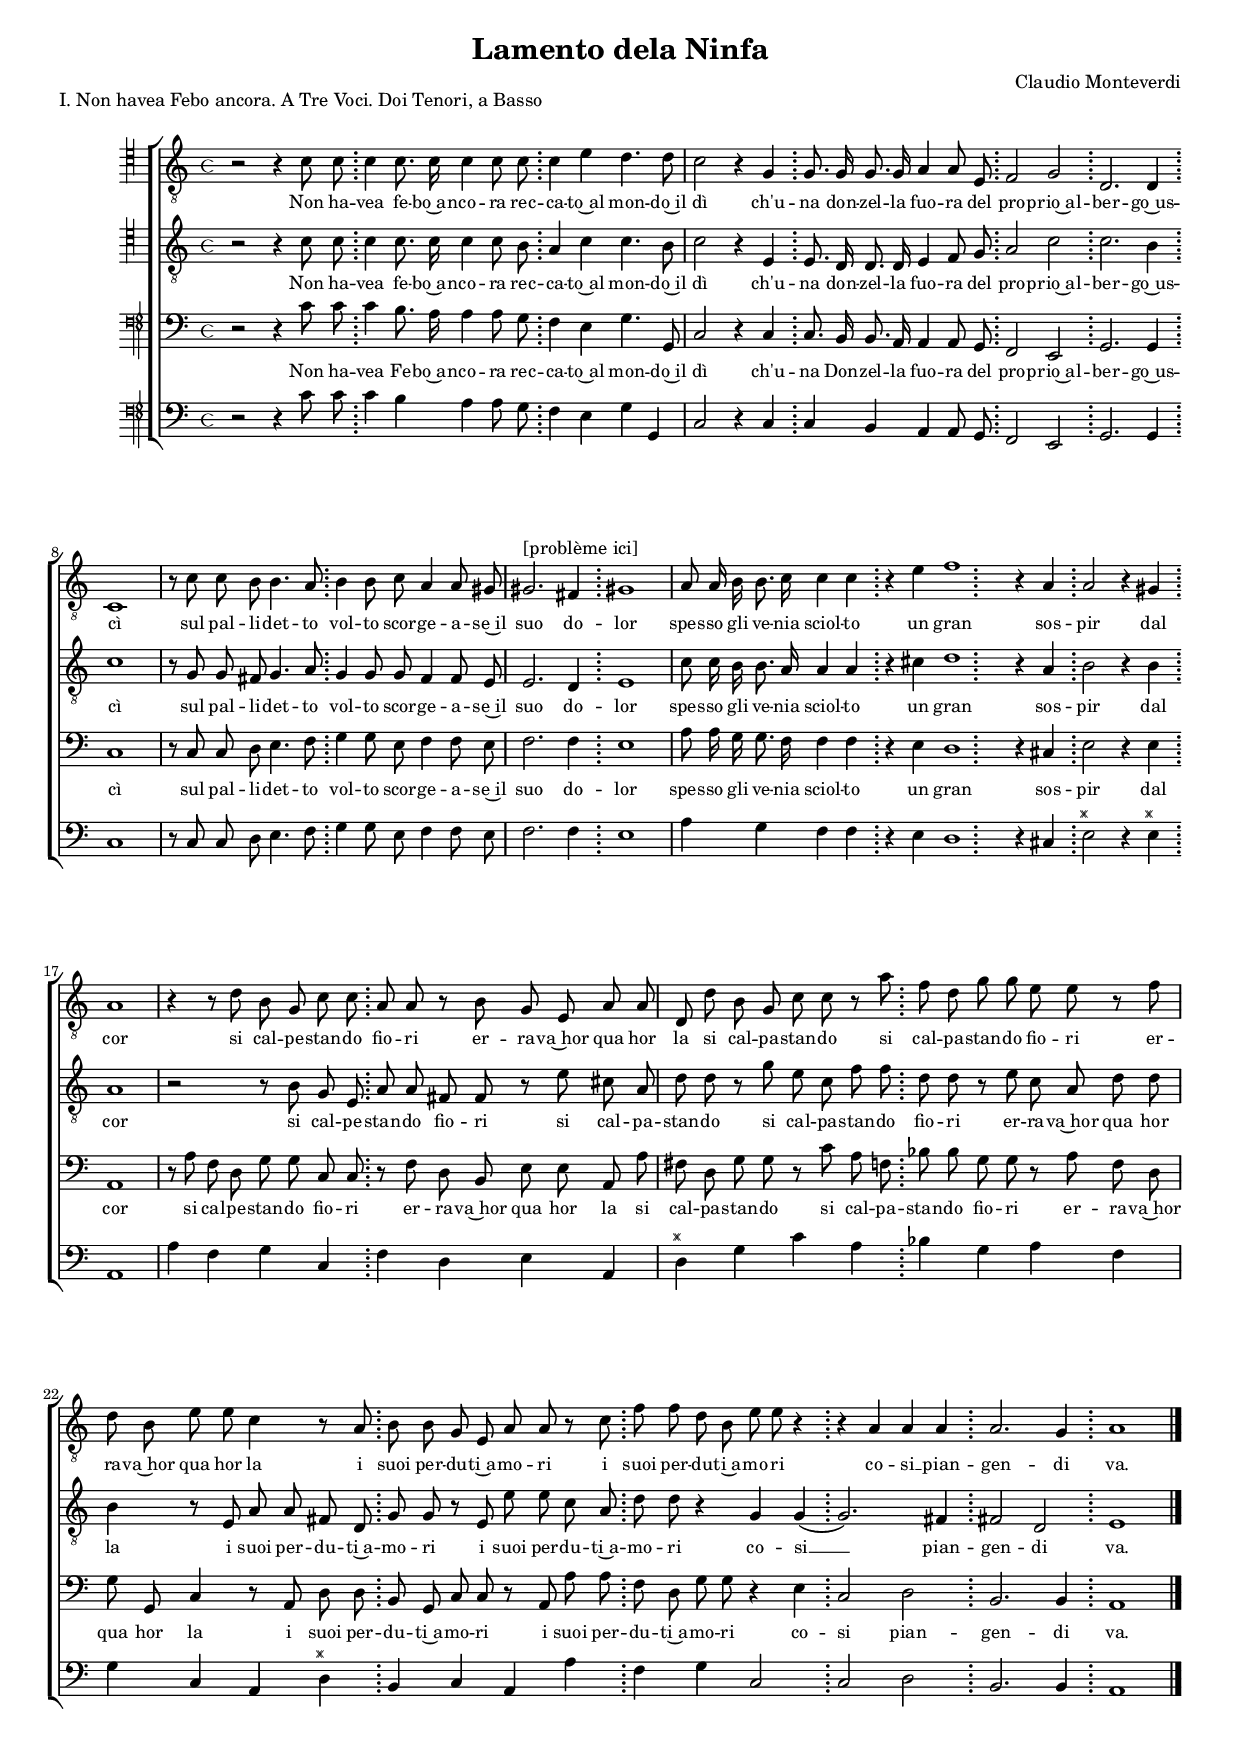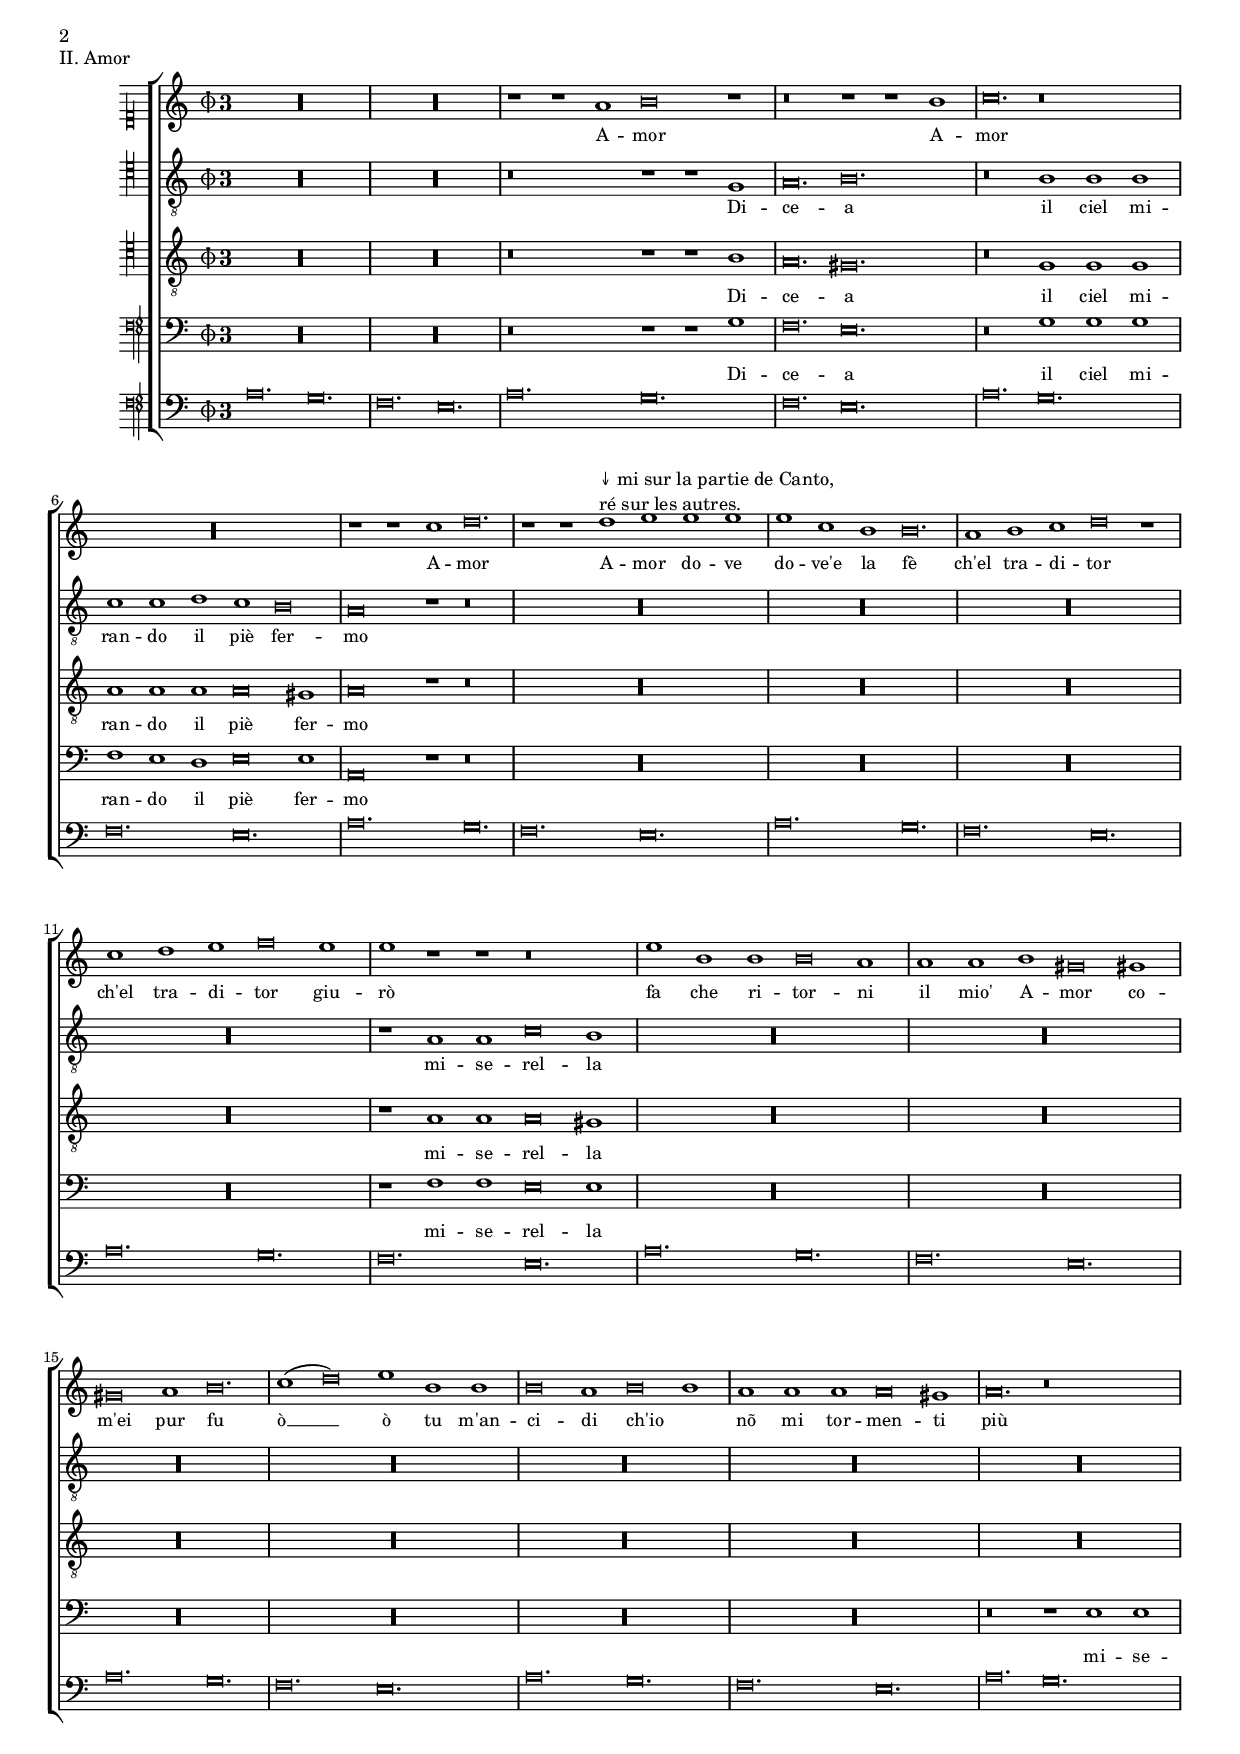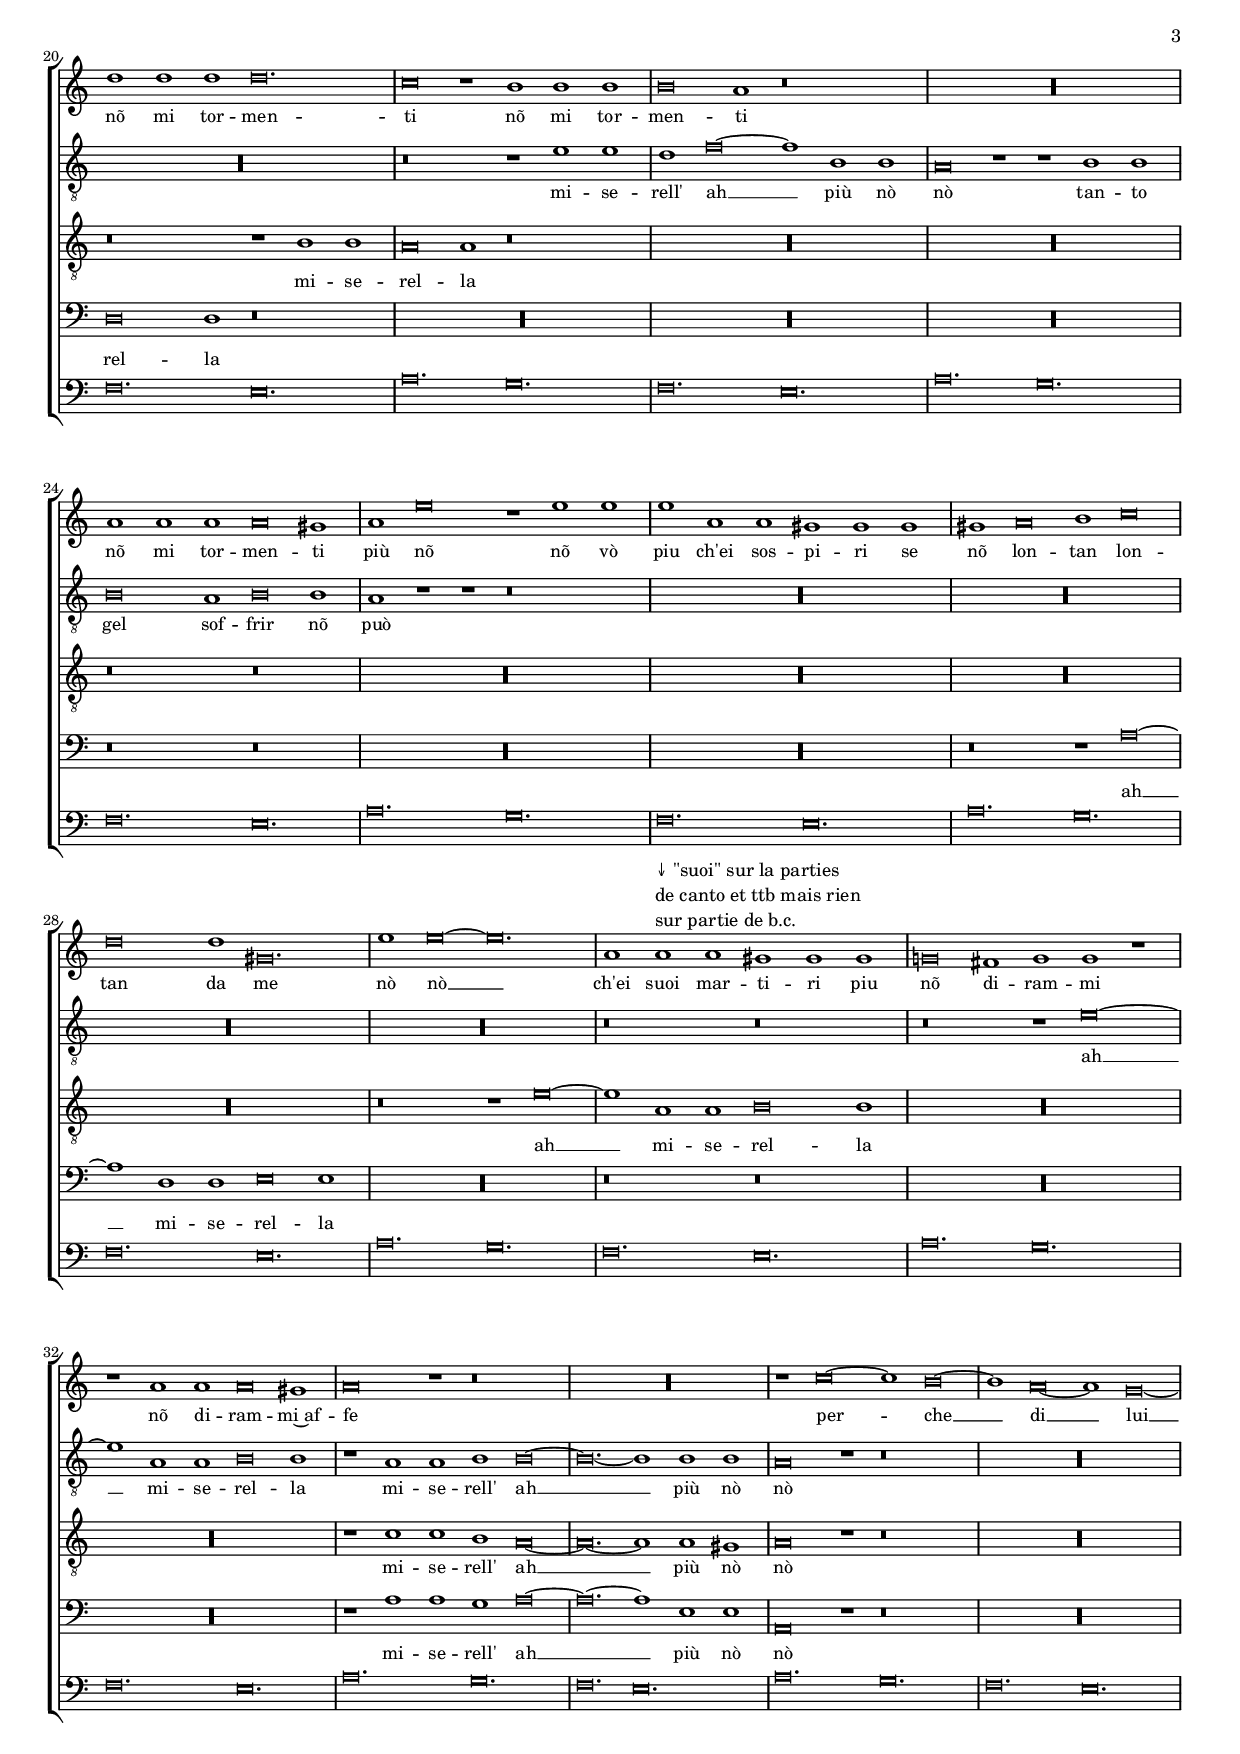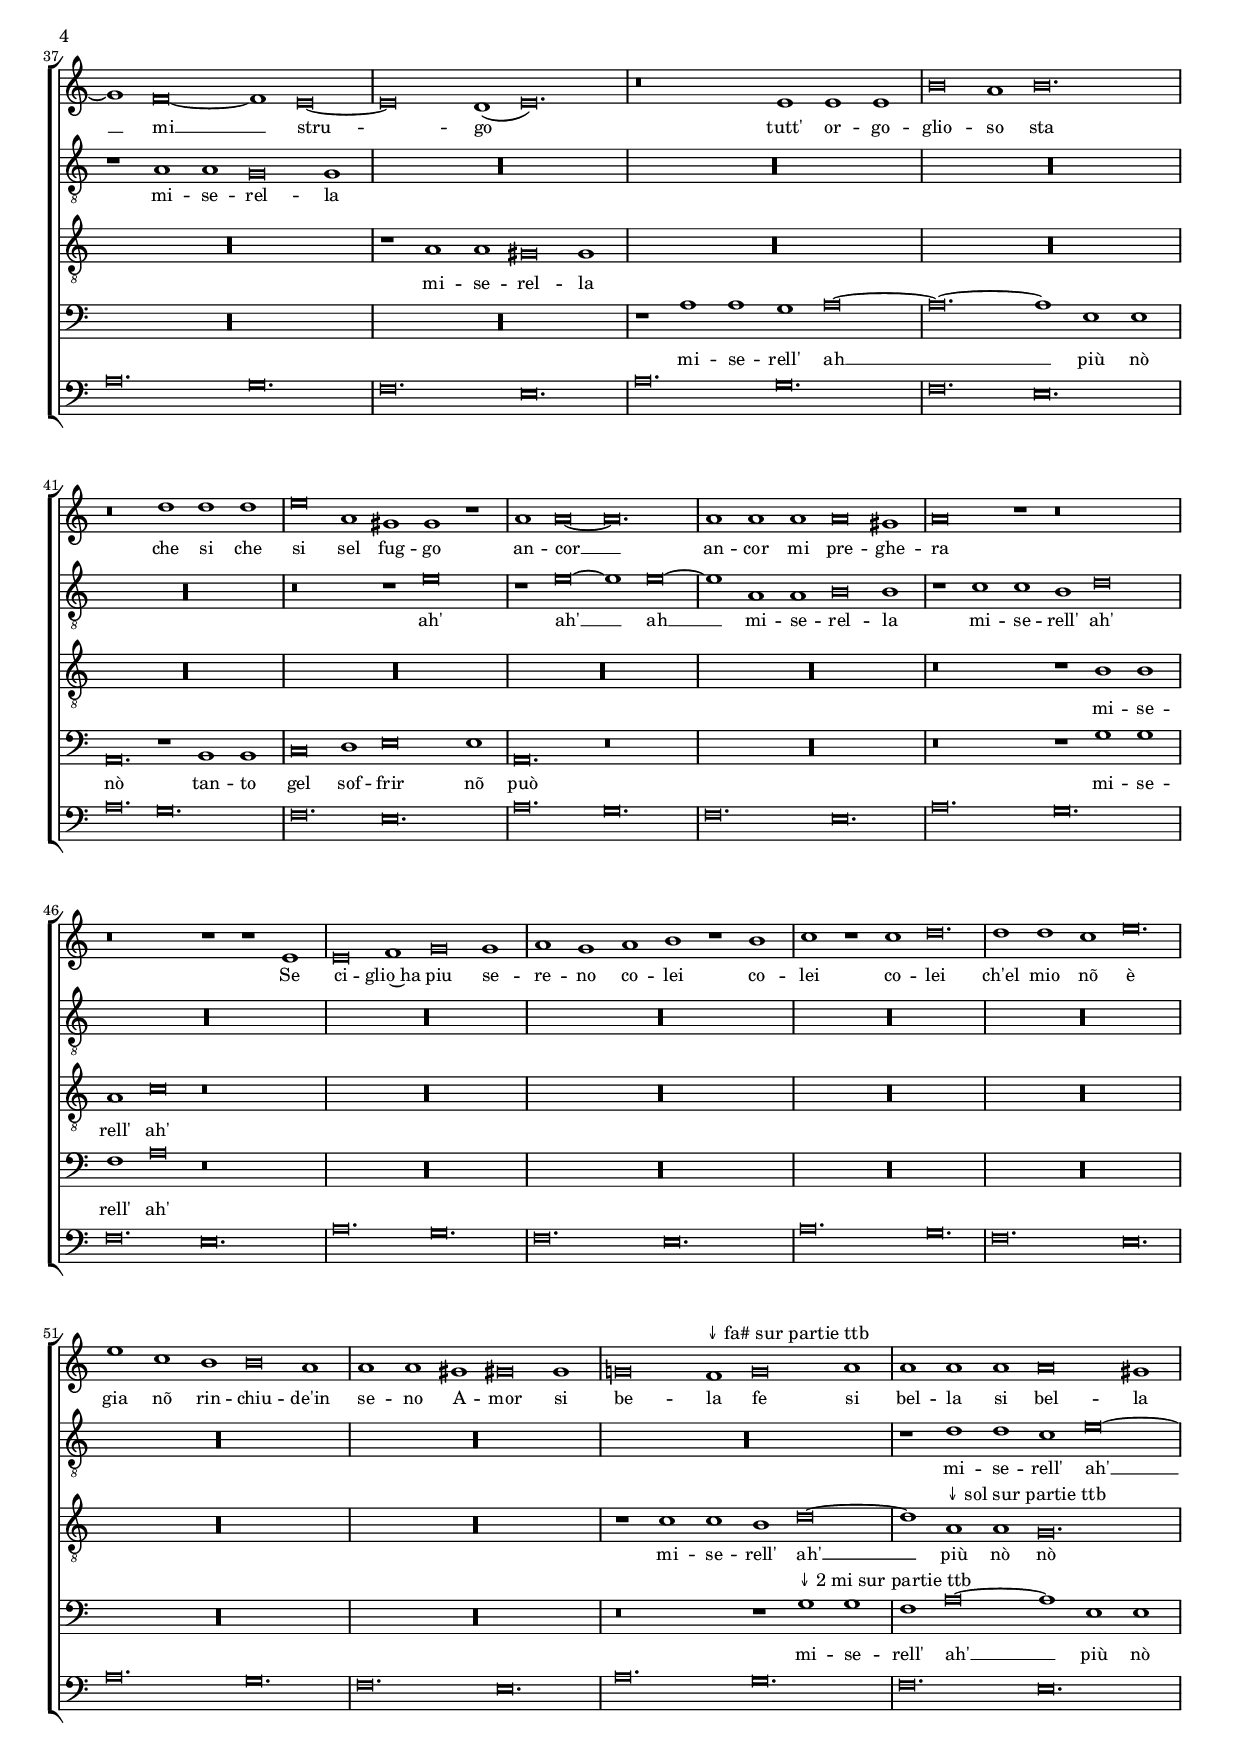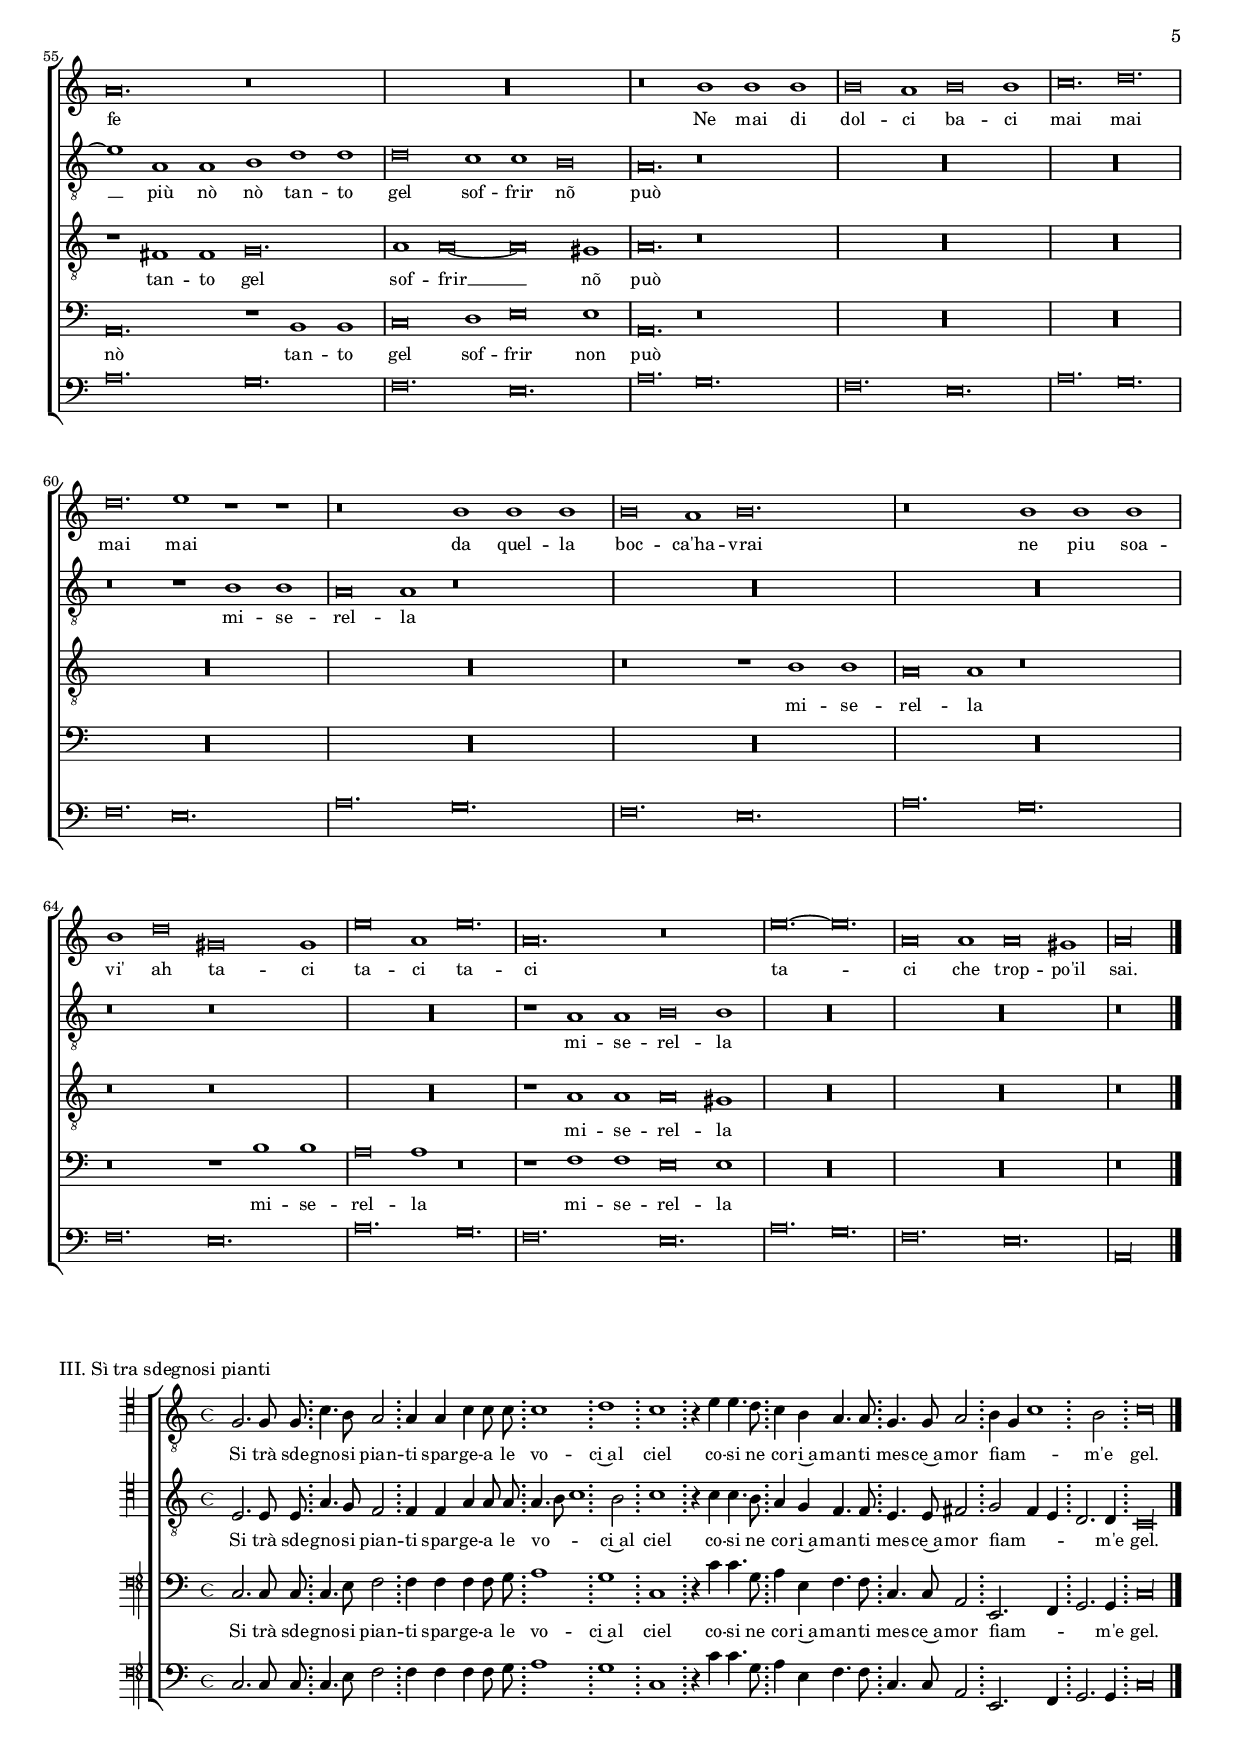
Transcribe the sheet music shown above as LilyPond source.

#(ly:set-option 'urtext #f)
\layout { indent = 17\mm incipit-width = #7 }
#(set-global-staff-size 16)
\include "italiano.ly"

#(ly:set-option 'ancient-alteration (eqv? #t (ly:get-option 'urtext)))
#(ly:set-option 'ancient-style (eqv? #t (ly:get-option 'urtext)))
#(ly:set-option 'non-incipit (eqv? #t (ly:get-option 'urtext)))

\include "../../common/clef-key.ily"
\include "../../common/alterations.ily"

urtext =
#(define-music-function (parser location music) (ly:music?)
   (if (eqv? #t (ly:get-option 'urtext))
       music
       (make-music 'Music 'void #t)))

modified =
#(define-music-function (parser location music) (ly:music?)
   (if (eqv? #t (ly:get-option 'urtext))
       (make-music 'Music 'void #t)
       music))

ficta = { \urtext\once\set suggestAccidentals = ##t }

ligature =
 #(define-music-function (parser location music) (ly:music?)
    (if (eqv? #t (ly:get-option 'urtext))
        #{ \override NoteHead #'style = #'blackpetrucci
           $music
           \revert NoteHead #'style #}
        music))

doubleBreve = {
  \once\override NoteHead #'stencil = 
  #(lambda (grob)
     (grob-interpret-markup
      grob
      (markup #:musicglyph "noteheads.sM3ligmensural")))
}

longaUp = {
  \once\override NoteHead #'stencil = 
  #(lambda (grob)
     (grob-interpret-markup
      grob
      (markup #:musicglyph "noteheads.uM2mensural")))
}

sharpMensural = \markup\musicglyph #"accidentals.mensural1"

markBegin =
#(define-music-function (parser location direction mark) (number? markup?)
   #{ 
  \once \override Score . RehearsalMark #'break-visibility = #end-of-line-invisible
  \once \override Score . RehearsalMark #'direction = $direction
  \once \override Score . RehearsalMark #'self-alignment-X = #LEFT
  \once \override Score . RehearsalMark #'font-size = #1
  \mark $mark #})

\layout {
  \context {
    \Voice
    autoBeaming = ##f
  }
  \context {
    \Lyrics
    \override LyricText #'font-size = #0
  }
}


Icontinuo = {
  \clef "petrucci-f4/bass"
  r2 r4 do'8 do' do'4 si la la8 sol fa4 mi sol sol,
  do2 r4 do do si, la, la,8 sol, fa,2 mi,
  sol,2. sol,4 do1
  r8 do do re mi4. fa8 sol4 sol8 mi fa4 fa8 mi
  fa2. fa4 mi1
  la4 sol fa fa
  r4 mi re1 r4 dod mi2^\sharpMensural r4 mi^\sharpMensural la,1
  la4 fa sol do fa re mi la,
  re^\sharpMensural sol do' la sib sol la fa
  sol do la, re^\sharpMensural
  si, do la, la fa sol do2 do re si,2. si,4 la,1
}

ItenoreSecondo = {
  \clef "petrucci-c4/G_8"
  r2 r4 do'8 do' do'4 do'8. do'16 do'4 do'8 si la4 do' do'4. si8
  do'2 r4 mi mi8. re16 re8. re16 mi4 fa8 sol la2 do' do'2. si4
  do'1 r8 sol sol fad sol4. la8 sol4 sol8 sol fa4 fa8 mi mi2. re4 mi1 do'8 do'16 si si8. la16
  la4 la r dod' re'1 r4 la si2 r4 si la1 | r2 r8 si sol mi | la la fad fad
  r8 mi' dod' la | re' re' r sol' mi' do' fa' fa' | re' re' r mi' do' la re' re'
  si4 r8 mi la la fad re sol sol r mi mi' mi' do' la | re' re' r4
  sol sol( sol2.) fad4 fad2 re mi1
}

ItenoreSecondoText = \lyricmode {
  Non ha -- vea fe -- bo~an -- co -- ra
  rec -- ca -- to~al mon -- do~il dì
  ch'u -- na don -- zel -- la fuo -- ra
  del pro -- prio~al -- ber -- go~us -- cì

  sul pal -- li -- det -- to vol -- to
  scor -- ge -- a -- se~il suo do -- lor
  spes -- so gli ve -- nia sciol -- to
  un gran sos -- pir dal cor

  si cal -- pe -- stan -- do fio -- ri
  si cal -- pa -- stan -- do
  si cal -- pa -- stan -- do fio -- ri
  er -- ra -- va~hor qua hor la
  i suoi per -- du -- ti~a -- mo -- ri
  i suoi per -- du -- ti~a -- mo -- ri
  co -- si __ pian -- gen -- di va.
}

ItenorePrimo = {
  \clef "petrucci-c4/G_8"
  r2 r4 do'8 do' do'4 do'8. do'16 do'4 do'8 do' do'4 mi'
  re'4. re'8 do'2 r4 sol sol8. sol16 sol8. sol16 la4 la8 mi fa2
  sol2 re2. re4 do1 r8 do' do' si si4. la8 si4 si8 do' la4 la8 sold sold2.^"[problème ici]" fad4
  sold1 la8 la16 si si8. do'16 do'4 do' r mi' fa'1 r4 la la2 r4 sold la1 r4 r8 re'
  si sol do' do' | la8 la r si sol mi la la re re' si sol do' do' r la'
  fa' re' sol' sol' mi' mi' r fa' | re' si mi' mi' do'4 r8 la si si sol mi
  la la r do' | fa' fa' re' si mi' mi' r4 | r la la la la2. sol4 la1 |
}

ItenorePrimoText = \lyricmode {
  Non ha -- vea fe -- bo~an -- co -- ra
  rec -- ca -- to~al mon -- do~il dì
  ch'u -- na don -- zel -- la fuo -- ra
  del pro -- prio~al -- ber -- go~us -- cì

  sul pal -- li -- det -- to vol -- to
  scor -- ge -- a -- se~il suo do -- lor
  spes -- so gli ve -- nia sciol -- to
  un gran sos -- pir dal cor

  si cal -- pe -- stan -- do fio -- ri
  er -- ra -- va~hor qua hor la
  si cal -- pa -- stan -- do
  si cal -- pa -- stan -- do fio -- ri
  er -- ra -- va~hor qua hor la
  i suoi per -- du -- ti~a -- mo -- ri
  i suoi per -- du -- ti~a -- mo -- ri
  co -- si __ pian -- gen -- di va.
}

IbassoPrimo = {
  \clef "petrucci-f4/bass"
  r2 r4 do'8 do' do'4 si8. la16 la4 la8 sol fa4 mi
  sol4. sol,8 do2 r4 do do8. si,16 si,8. la,16 la,4 la,8 sol,
  fa,2 mi, sol,2. sol,4 do1 r8 do do re mi4. fa8 sol4 sol8 mi fa4 fa8 mi fa2. fa4
  mi1 la8 la16 sol sol8. fa16 fa4 fa r mi re1 r4 dod mi2 r4 mi la,1 | r8 la fa re
  sol sol do do | r8 fa re si, mi mi la, la fad re sol sol
  r8 do' la \ficta fa | sib sib sol sol r la fa re | sol sol, do4
  r8 la, re re | si, sol, do do r la, la la | fa re sol sol r4 mi
  do2 re si,2. si,4 la,1 |
}

IbassoPrimoText = \lyricmode {
  Non ha -- vea Fe -- bo~an -- co -- ra
  rec -- ca -- to~al mon -- do~il dì
  ch'u -- na Don -- zel -- la fuo -- ra
  del pro -- prio~al -- ber -- go~us -- cì

  sul pal -- li -- det -- to vol -- to
  scor -- ge -- a -- se~il suo do -- lor
  spes -- so gli ve -- nia sciol -- to
  un gran sos -- pir dal cor

  si cal -- pe -- stan -- do fio -- ri
  er -- ra -- va~hor qua hor la
  si cal -- pa -- stan -- do
  si cal -- pa -- stan -- do fio -- ri
  er -- ra -- va~hor qua hor la
  i suoi per -- du -- ti~a -- mo -- ri
  i suoi per -- du -- ti~a -- mo -- ri
  co -- si pian -- gen -- di va.
}

%{
Non havea Febo ancora
recato al mondo il dì,
ch’una donzella fuora
del proprio albergo uscì.

Sul pallidetto volto,
scorgeasi il suo dolor,
spesso gli venia sciolto
un gran sospir dal cor.

Sì calpestando fiori,
errava hor qua, hor là,
i suoi perduti amori
così piangendo va.
%}

IIglobal = {
  \staffStart
  \once\override Staff.TimeSignature #'stencil =
  #(lambda (grob)
     (grob-interpret-markup
      grob
      (markup #:vcenter #:musicglyph "timesig.mensural34" #:vcenter #:musicglyph "three")))
  \time 6/1
  \set Score.tempoWholesPerMinute = #(ly:make-moment 160 1 0 1)
  \tag #'full s\longa.*2
  s\longa.*66 s\breve. \bar "|."
}

IIcanto = {
  \clef "petrucci-c1/treble"
  \tag #'full { R\longa*3/2 | R | }
  r1 r la' si'\breve r1 |
  r\breve*3/2 r1 r si' |
  do''\breve. r\breve*3/2 |
  %%
  R\longa*3/2 |
  r1 r do'' re''\breve. |
  r1 r re''^\markup\override #'(line-width . 30) \wordwrap {
    ↓ mi sur la partie de Canto, ré sur les autres.
  }
  mi'' mi'' mi'' |
  mi'' do'' si' si'\breve. |
  la'1 si' do'' re''\breve r1 |
  do''1 re'' mi'' fa''\breve mi''1 |
  %
  mi'' r r r\breve*3/2 |
  mi''1 si' si' si'\breve la'1 |
  la' la' si' sold'\breve sold'!1 |
  sold'\breve la'1 si'\breve. |
  \ligature { do''1( re''\breve) } mi''1 si' si' |
  si'\breve la'1 si'\breve\melisma si'1\melismaEnd |
  %%
  la'1 la' la' la'\breve sold'1 |
  la'\breve. r\breve*3/2 |
  re''1 re'' re'' re''\breve. |
  do''\breve r1 si'1 si' si' |
  si'\breve la'1 r\breve*3/2 |
  R\longa*3/2 |
  la'1 la' la'
  %%
  la'\breve sold'1 |
  \ligature { la'1 mi''\breve } r1 mi''1 mi'' |
  mi'' la' la' sold' sold' sold' |
  \ligature { sold' la'\breve si'1 do''\breve } |
  re'' re''1 sold'\breve. |
  \ligature { mi''1 mi''\breve~ } mi''\breve. |
  la'1 la'^\markup\override #'(line-width . 25) \wordwrap {
    "↓" "\"suoi\"" sur la parties de canto et ttb mais
    rien sur partie de b.c.
  } la'
  %%
  sold' sold' sold' |
  sol'!\breve fad'1 sol' sol' r |
  r la' la' la'\breve sold'1 |
  la'\breve r1 r\breve*3/2 |
  R\longa*3/2 |
  \ligature {
    r1 do''\breve~ do''1 si'\breve~ |
    si'1 la'\breve~ la'1 sol'\breve~ |
    sol'1 fa'\breve~ fa'1 mi'\breve~ |
    mi' re'1(
  } mi'\breve.) |
  r\breve*3/2 mi'1 mi' mi' |
  si'\breve la'1 si'\breve. |
  r\breve*3/2 re''1 re'' re'' |
  mi''\breve la'1 sold' sold' r |
  \ligature { la' la'\breve~ } la'\breve. |
  %%
  la'1 la' la' la'\breve sold'1 |
  la'\breve r1 r\breve*3/2 |
  r r1 r mi' |
  mi'\breve fa'1 sol'\breve sol'1 |
  la' sol' la' si' r si' |
  do'' r do'' re''\breve. |
  re''1 re'' do'' mi''\breve. |
  %
  mi''1 do'' si' si'\breve la'1 |
  la' la' sold' sold'!\breve sold'1 |
  sol'!\breve fa'1^\markup\override #'(line-width . 25) \wordwrap {
    "↓" "fa#" sur partie ttb
  } sol'\breve la'1 |
  la' la' la' la'\breve sold'1 |
  la'\breve. r\breve*3/2 |
  R\longa*3/2 |
  %%
  r\breve*3/2 si'1 si' si' |
  si'\breve la'1 si'\breve si'1 |
  do''\breve. re'' |
  re'' mi''1 r r |
  r\breve*3/2 si'1 si' si' |
  si'\breve la'1 si'\breve. |
  r\breve*3/2 si'1 si' si' |
  si' re''\breve
  %
  sold'\breve sold'1 |
  mi''\breve la'1 mi''\breve. |
  la' r\breve*3/2 |
  mi''\breve.~ mi'' |
  la'\breve la'1 la'\breve sold'1 |
  la'\longa*3/4
}

IItenorePrimo = {
  \clef "petrucci-c4/G_8"
  \tag #'full { R\longa*3/2 | R | }
  r\breve*3/2 r1 r sol |
  la\breve. si |
  r\breve*3/2 si1 si si |
  %%
  do'1 do' re' \ligature { do' si\breve } |
  la\breve r1 r\breve*3/2 |
  R\longa*3/2 R R R |
  r1 la la do'\breve si1 |
  R\longa*3/2 R R R R |
  %%
  R R R |
  r\breve*3/2 r1 mi' mi' |
  \ligature { re' fa'\breve~ } fa'1 si si |
  la\breve r1 r1 si si |
  si\breve la1
  %
  si\breve si1 |
  la r r r\breve*3/2 |
  R\longa*3/2 R R R |
  r\breve*3/2 r |
  %%
  r r1 mi'\breve~ |
  mi'1 la la si\breve si1 |
  r la la \ligature { si si\breve~ } |
  si\breve.~ si1 si si |
  la\breve r1 r\breve*3/2 |
  R\longa*3/2 |
  %
  r1 la la sol\breve sol1 |
  R\longa*3/2 R R R |
  r\breve*3/2 r1 \ligature { mi'\breve |
    r1 mi'\breve~ mi'1 mi'\breve~ } |
  %%
  mi'1 la la si\breve si1 |
  r do' do' \ligature { si re'\breve } |
  R\longa*3/2 R R R R |
  %
  R R R |
  r1 re' re' \ligature { do' mi'\breve~ } |
  mi'1 la la si re' re' |
  re'\breve do'1 \ligature { do' si\breve } |
  %%
  la\breve. r\breve*3/2 |
  R\longa*3/2 R |
  r\breve*3/2 r1 si si |
  la\breve la1 r\breve*3/2 |
  R\longa*3/2 R |
  r\breve*3/2
  %
  r\breve*3/2 |
  R\longa*3/2 |
  r1 la la si\breve si1 |
  R\longa*3/2 |
  R |
  r\breve*3/2
}

IItenoreSecondo = {
  \clef "petrucci-c4/G_8"
  \tag #'full { R\longa*3/2 R | }
  r\breve*3/2 r1 r si |
  la\breve. sold |
  r\breve*3/2 sol1 sol sol |
  %%
  la la la la\breve sold1 |
  la\breve r1 r\breve*3/2 |
  R\longa*3/2 R R R |
  %
  r1 la la la\breve sold1 |
  R\longa*3/2 R R R R |
  %%
  R R |
  r\breve*3/2 r1 si si |
  la\breve la1 r\breve*3/2 |
  R\longa*3/2 R |
  r\breve*3/2
  %
  r\breve*3/2 |
  R\longa*3/2 R R R |
  r\breve*3/2 r1 mi'\breve~ |
  mi'1 la la
  %%
  si\breve si1 |
  R\longa*3/2 R |
  r1 do' do' \ligature { si la\breve~ } |
  la\breve.~ la1 la sold |
  la\breve r1 r\breve*3/2 |
  R\longa*3/2 |
  %
  R |
  r1 la la sold\breve sold1 |
  R\longa*3/2 R R R R |
  %%
  R |
  r\breve*3/2 r1 si si |
  \ligature { la do'\breve } r\breve*3/2 |
  R\longa*3/2 R R R |
  %
  R R |
  r1 do' do' \ligature { si re'\breve~ } |
  re'1 la^\markup\override #'(line-width . 25) \wordwrap {
    "↓" sol sur partie ttb
  } la sol\breve. |
  r1 fad fad sol\breve. |
  \ligature { la1 la\breve~ } la sold1 |
  %%
  la\breve. r\breve*3/2 |
  R\longa*3/2 R R R |
  r\breve*3/2 r1 si si |
  la\breve la1 r\breve*3/2 |
  r
  %
  r |
  R\longa*3/2 |
  r1 la la la\breve sold1 |
  R\longa*3/2 R r\breve*3/2
}

IIbassoPrimo = {
  \clef "petrucci-f4/bass"
  \tag #'full { R\longa*3/2 R | }
  r\breve*3/2 r1 r sol |
  fa\breve. mi |
  r\breve*3/2 sol1 sol sol |
  %%
  fa1 mi re mi\breve mi1 |
  la,\breve r1 r\breve*3/2 |
  R\longa*3/2 R R R |
  %
  r1 fa fa mi\breve mi1 |
  R\longa*3/2 R R R R |
  %%
  R |
  r\breve*3/2 r1 mi mi |
  re\breve re1 r\breve*3/2 |
  R\longa*3/2 R R |
  r\breve*3/2
  %
  r\breve*3/2 |
  R\longa*3/2 R |
  r\breve*3/2 r1 la\breve~ |
  la1 re re mi\breve mi1 |
  R\longa*3/2 |
  r\breve*3/2
  %%
  r |
  R\longa*3/2 R |
  r1 la la \ligature { sol la\breve~ } |
  la\breve.~ la1 mi mi |
  la,\breve r1 r\breve*3/2 |
  R\longa*3/2 |
  %
  R R |
  r1 la la \ligature { sol la\breve~ } |
  la\breve.~ la1 mi mi |
  la,\breve. r1 si, si, |
  do\breve re1 mi\breve mi1 |
  la,\breve. r\breve*3/2 |
  %%
  R\longa*3/2 |
  r\breve*3/2 r1 sol sol |
  \ligature { fa la\breve } r\breve*3/2 |
  R\longa*3/2 R R R |
  %
  R R |
  r\breve*3/2 r1 sol^\markup\override #'(line-width . 25) \wordwrap {
    "↓" 2 mi sur partie ttb
  } sol |
  \ligature { fa la\breve~ } la1 mi mi |
  la,\breve. r1 si, si, |
  do\breve re1 mi\breve mi1 |
  %%
  la,\breve. r\breve*3/2 |
  R\longa*3/2 R R R R R |
  r\breve*3/2
  %
  r1 si si |
  la\breve la1 r\breve*3/2 |
  r1 fa fa mi\breve mi1 |
  R\longa*3/2 R |
  r\breve*3/2
}

IIbassoContinuo = {
  \clef "petrucci-f4/bass"
  \tag #'full { la\breve. sol | fa mi | }
  \repeat unfold 33 { la\breve. sol | fa mi | }
  la,\longa*3/4
}

IIcantoText = \lyricmode {
  A -- mor A -- mor A -- mor A -- mor
  do -- ve do -- ve'e la fè
  ch'el tra -- di -- tor
  ch'el tra -- di -- tor giu -- rò

  fa che ri -- tor -- ni il mio'
  A -- mor co -- m'ei pur fu
  ò __ ò tu m'an -- ci -- di ch'io
  nõ mi tor -- men -- ti più
  nõ mi tor -- men -- ti
  nõ mi tor -- men -- ti
  nõ mi tor -- men -- ti più

  nõ nõ vò piu ch'ei sos -- pi -- ri
  se nõ lon -- tan lon -- tan da me
  nò nò __ ch'ei suoi mar -- ti -- ri
  piu nõ di -- ram -- mi nõ di -- ram -- mi~af -- fe

  per -- che __ di __ lui  __ mi __ stru -- go
  tutt' or -- go -- glio -- so sta
  che si che si sel fug -- go
  an -- cor __ an -- cor mi pre -- ghe -- ra

  Se ci -- glio~ha piu se -- re -- no co -- lei co -- lei co -- lei
  ch'el mio nõ è
  gia nõ rin -- chiu -- de'in se -- no
  A -- mor si be -- la fe si bel -- la si bel -- la fe

  Ne mai di dol -- ci ba -- ci mai mai mai mai
  da quel -- la boc -- ca'ha -- vrai
  ne piu soa -- vi' ah ta -- ci ta -- ci ta -- ci
  ta -- ci che trop -- po'il sai.
}

IItenorePrimoText = \lyricmode {
  Di -- ce -- a il ciel
  mi -- ran -- do il piè fer -- mo

  mi -- se -- rel -- la
  
  mi -- se -- rell' ah __ più nò nò
  tan -- to gel sof -- frir nõ può

  ah __ mi -- se -- rel -- la
  mi -- se -- rell' ah __ più nò nò
  
  mi -- se -- rel -- la
  
  ah' ah' __ ah __ mi -- se -- rel -- la
  mi -- se -- rell' ah'

  mi -- se -- rell' ah' __ più nò nò
  tan -- to gel sof -- frir nõ può

  mi -- se -- rel -- la
  mi -- se -- rel -- la
}

IItenoreSecondoText = \lyricmode {
  Di -- ce -- a il ciel
  mi -- ran -- do il piè fer -- mo

  mi -- se -- rel -- la

  mi -- se -- rel -- la
  
  ah __ mi -- se -- rel -- la

  mi -- se -- rell' ah __ più nò nò

  mi -- se -- rel -- la
  
  mi -- se -- rell' ah'

  mi -- se -- rell' ah' __ più nò nò
  tan -- to gel sof -- frir __ nõ può
  mi -- se -- rel -- la
  mi -- se -- rel -- la
}

IIbassoPrimoText = \lyricmode {
  Di -- ce -- a il ciel
  mi -- ran -- do il piè fer -- mo

  mi -- se -- rel -- la

  mi -- se -- rel -- la
  
  ah __ mi -- se -- rel -- la

  mi -- se -- rell' ah __ più nò nò
  mi -- se -- rell' ah __ più nò nò
  tan -- to gel sof -- frir nõ può

  mi -- se -- rell' ah'

  mi -- se -- rell' ah' __ più nò nò
  tan -- to gel sof -- frir non può
  mi -- se -- rel -- la
  mi -- se -- rel -- la
}

IIIbassoContinuo = {
  \clef "petrucci-f4/bass"
  do2. do8 do do4. mi8 fa2 fa4 fa fa fa8 sol la1 sol do
  r4 do' do'4. sol8 la4 mi fa4. fa8 do4. do8 la,2
  mi,2. fa,4 sol,2. sol,4 do\longa*1/4
}

IIItenoreSecondo = {
  \clef "petrucci-c4/G_8"
  mi2. mi8 mi la4. sol8 fa2 fa4 fa la la8 la la4.\melisma si8 do'1\melismaEnd si2 do'1
  r4 do' do'4. si8 la4 sol fa4. fa8 mi4. mi8 fad2 sol\melisma \ficta fa4 mi re2.\melismaEnd re4 \urtext\longaUp do\longa*1/4
}

IIIbassoPrimo = {
  \clef "petrucci-f4/bass"
  do2. do8 do do4. mi8 fa2 fa4 fa
  fa4 fa8 sol la1 sol do r4 do' do'4. sol8 la4 mi fa4. fa8 do4. do8 la,2
  mi,2.\melisma fa,4 sol,2.\melismaEnd sol,4 do\longa*1/4
}

IIItenorePrimo = {
  \clef "petrucci-c4/G_8"
  sol2. sol8 sol do'4. si8 la2 la4 la do' do'8 do' do'1 re' do' r4 mi' mi'4. re'8
  do'4 si la4. la8 sol4. sol8 la2 si4\melisma sol do'1\melismaEnd si2 do'\longa*1/4
}

IIItext = \lyricmode {
  Si trà sde -- gno -- si pian -- ti
  spar -- ge -- a le vo -- ci~al ciel
  co -- si ne co -- ri~a -- man -- ti
  mes -- ce~a -- mor fiam -- m'e gel.
}


\include "../../common/custom-bars.ily"

\paper {
  ragged-last-bottom = ##f
}

\layout {
  \context {
    \Staff
    \override TimeSignature #'style = #'mensural
    \override NoteHead #'style = #'baroque
  }
}

\header {
  title = "Lamento dela Ninfa"
  composer = "Claudio Monteverdi"
}


Iglobal = {
  \staffStart
  \set Score.tempoWholesPerMinute = #(ly:make-moment 28 1 0 1)
  \time 4/4
  s1 \bar ";" s1 \bar ";" s1 \bar "|"
  s1 \bar ";" s1 \bar ";" s1 \bar ";"
  s1 \bar ";" s1 \bar "|"
  s1 \bar ";" s1 \bar "|"
  s1 \bar ";" s1 \bar "|"
  s1 \bar ";"
  s1 \bar ";" s1 \bar ";" s1 \bar ";" s1 \bar "|"
  s1 \bar ";" s1 \bar "|"
  s1 \bar ";" s1 \bar "|"
  s1 \bar ";"
  s1 \bar ";" s1 \bar ";" s1 \bar ";" s1 \bar ";" s1 \bar "|."
}

\score {
  \new ChoirStaff <<
    \new Staff << \Iglobal \ItenorePrimo \addlyrics \ItenorePrimoText >>
    \new Staff << \Iglobal \ItenoreSecondo \addlyrics \ItenoreSecondoText >>
    \new Staff << \Iglobal \IbassoPrimo \addlyrics \IbassoPrimoText >>
    \new Staff << \Iglobal \Icontinuo >>
  >>
  \layout { }
  \header { piece = "I. Non havea Febo ancora. A Tre Voci. Doi Tenori, a Basso" }
  \midi { }
}

\score {
  \new ChoirStaff <<
    \new Staff << \IIglobal \IIcanto \addlyrics \IIcantoText >>
    \new Staff << \IIglobal \IItenorePrimo \addlyrics \IItenorePrimoText >>
    \new Staff << \IIglobal \IItenoreSecondo \addlyrics \IItenoreSecondoText >>
    \new Staff << \IIglobal \IIbassoPrimo \addlyrics \IIbassoPrimoText >>
    \new Staff << \IIglobal \IIbassoContinuo >>
  >>
  \layout { }
  \header { piece = "II. Amor" }
  \midi { }
}

IIIglobal = {
  \staffStart
  \set Score.tempoWholesPerMinute = #(ly:make-moment 28 1 0 1)
  \time 4/4
  \repeat unfold 11 { s1 \bar ";" }
  s1 \bar "|."
}

\score {
  \new ChoirStaff <<
    \new Staff << \IIIglobal \IIItenorePrimo \addlyrics \IIItext >>
    \new Staff << \IIIglobal \IIItenoreSecondo \addlyrics \IIItext >>
    \new Staff << \IIIglobal \IIIbassoPrimo \addlyrics \IIItext >>
    \new Staff << \IIIglobal \IIIbassoContinuo >>
  >>
  \layout { }
  \header { piece = "III. Sì tra sdegnosi pianti" }
  \midi { }
}
